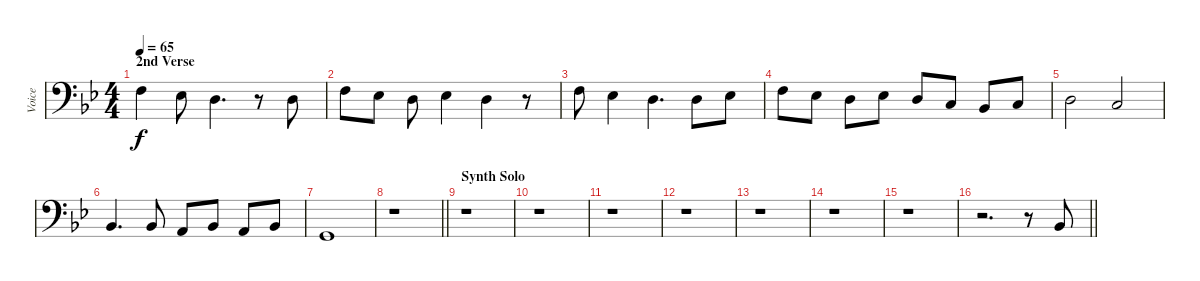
\track ("Voice" "Voice") {instrument cello}
\staff {score}
\tuning (G2 D2 A1 E1) {hide}
\ts (4 4)
\section ("" "2nd Verse")
\tempo 65
\clef f4
\ks bb
10.1.4{dy f} 8.1.8 7.1.4{d} r.8 7.1.8 |
10.1.8 8.1.8 7.1.8 8.1.4 7.1.4 r.8 |
10.1.8 8.1.4 7.1.4{d} 7.1.8 8.1.8 |
10.1.8 8.1.8 7.1.8 8.1.8 7.1.8 10.2.8 8.2.8 10.2.8 |
7.1.2 10.2.2 |
8.2.4{d} 3.1.8 2.1.8 3.1.8 2.1.8 3.1.8 |
0.1.1 |
\barLineRight lightlight
r.1 |
\section ("" "Synth Solo")
r.1 |
r.1 |
r.1 |
r.1 |
r.1 |
r.1 |
r.1 |
\barLineRight lightlight
r.2{d} r.8 3.1.8
